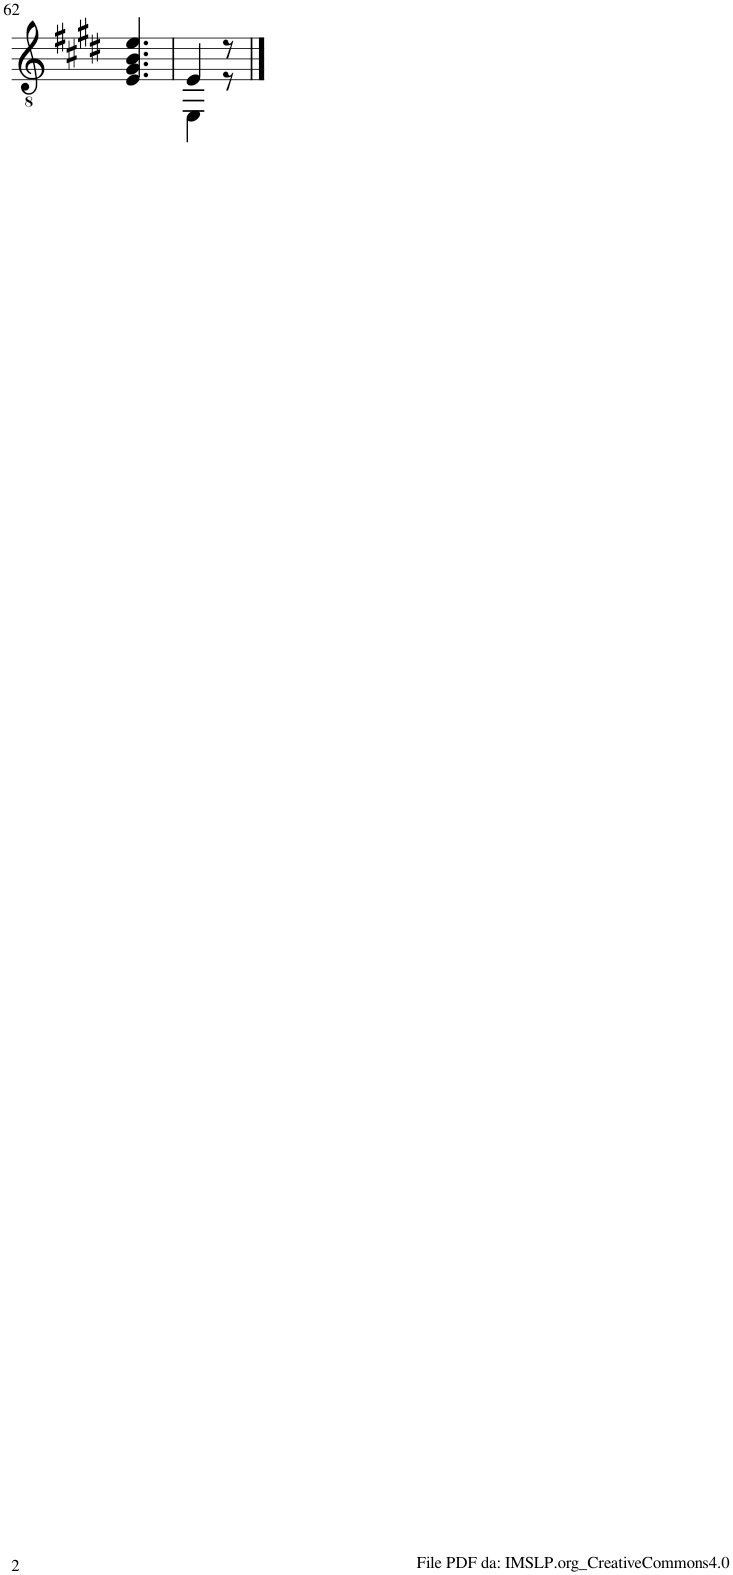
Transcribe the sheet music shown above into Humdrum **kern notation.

**kern
*part1
*staff1
*I"Guitar
*I'Guit.
!!LO:PB:g=z
*clefGv2
*k[f#c#g#d#]
*M3/8
=62
4.E/ 4.G#/ 4.B/ 4.e/
=63
*^
4E/	4EE\
8r	8r
*v	*v
==
*-
